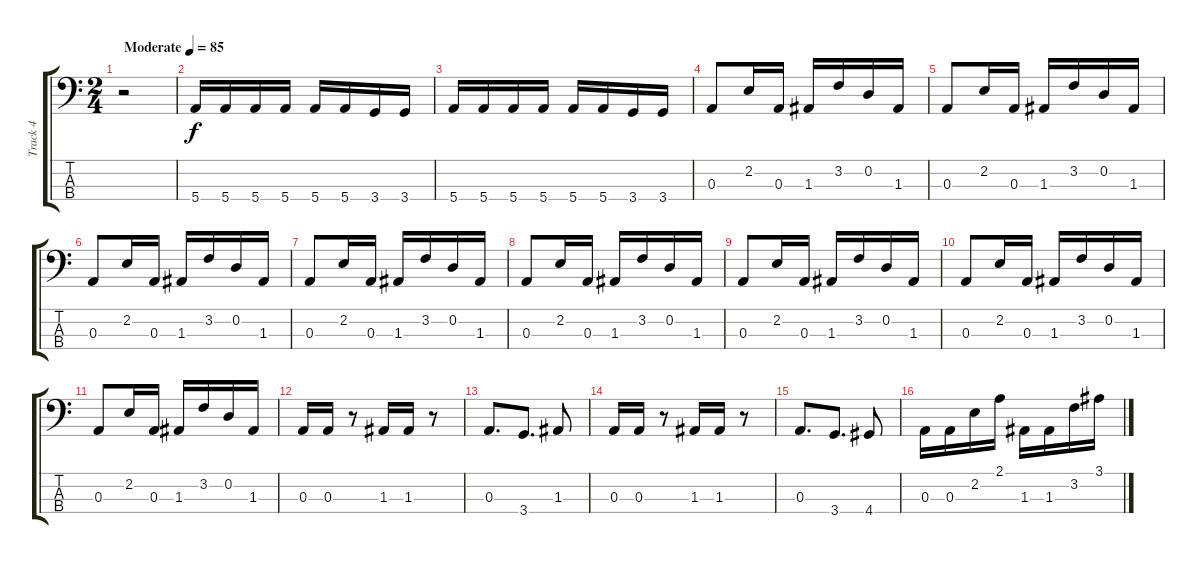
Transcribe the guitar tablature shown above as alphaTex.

\track ("Track 4" "Track 4") {instrument electricbasspick}
\staff {score tabs}
\tuning (G2 D2 A1 E1) {hide}
\ts (2 4)
\tempo (85 "Moderate")
\clef f4
\ks c
r.2{dy f instrument electricbasspick} |
5.4.16 5.4.16 5.4.16 5.4.16 5.4.16 5.4.16 3.4.16 3.4.16 |
5.4.16 5.4.16 5.4.16 5.4.16 5.4.16 5.4.16 3.4.16 3.4.16 |
0.3.8 2.2.16 0.3.16 1.3.16 3.2.16 0.2.16 1.3.16 |
0.3.8 2.2.16 0.3.16 1.3.16 3.2.16 0.2.16 1.3.16 |
0.3.8 2.2.16 0.3.16 1.3.16 3.2.16 0.2.16 1.3.16 |
0.3.8 2.2.16 0.3.16 1.3.16 3.2.16 0.2.16 1.3.16 |
0.3.8 2.2.16 0.3.16 1.3.16 3.2.16 0.2.16 1.3.16 |
0.3.8 2.2.16 0.3.16 1.3.16 3.2.16 0.2.16 1.3.16 |
0.3.8 2.2.16 0.3.16 1.3.16 3.2.16 0.2.16 1.3.16 |
0.3.8 2.2.16 0.3.16 1.3.16 3.2.16 0.2.16 1.3.16 |
0.3.16 0.3.16 r.8 1.3.16 1.3.16 r.8 |
0.3.8{d} 3.4.8{d} 1.3.8 |
0.3.16 0.3.16 r.8 1.3.16 1.3.16 r.8 |
0.3.8{d} 3.4.8{d} 4.4.8 |
0.3.16 0.3.16 2.2.16 2.1.16 1.3.16 1.3.16 3.2.16 3.1.16
